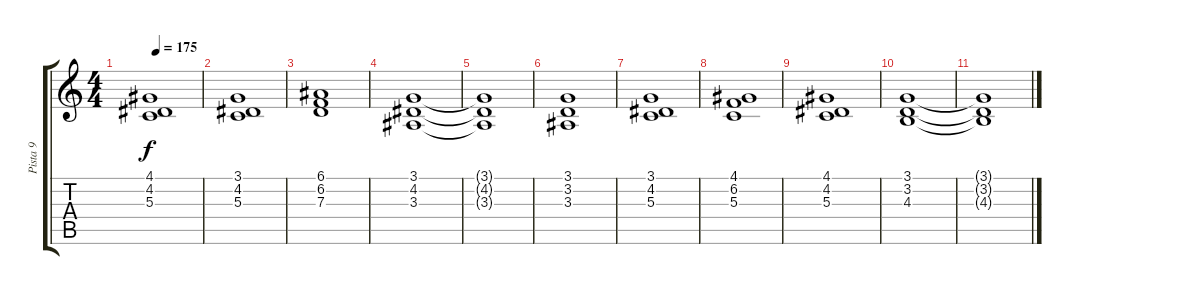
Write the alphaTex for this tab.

\track ("Pista 9" "Pista 9") {instrument choiraahs}
\staff {score tabs}
\tuning (E4 B3 G3 D3 A2 E2) {hide}
\ts (4 4)
\tempo 175
\clef g2
\ks c
(4.1 4.2 5.3).1{dy f} |
(3.1 4.2 5.3).1 |
(6.1 6.2 7.3).1 |
(3.1 4.2 3.3).1 |
(3.1{t} 4.2{t} 3.3{t}).1 |
(3.1 3.2 3.3).1 |
(3.1 4.2 5.3).1 |
(4.1 6.2 5.3).1 |
(4.1 4.2 5.3).1 |
(3.1 3.2 4.3).1 |
(3.1{t} 3.2{t} 4.3{t}).1
